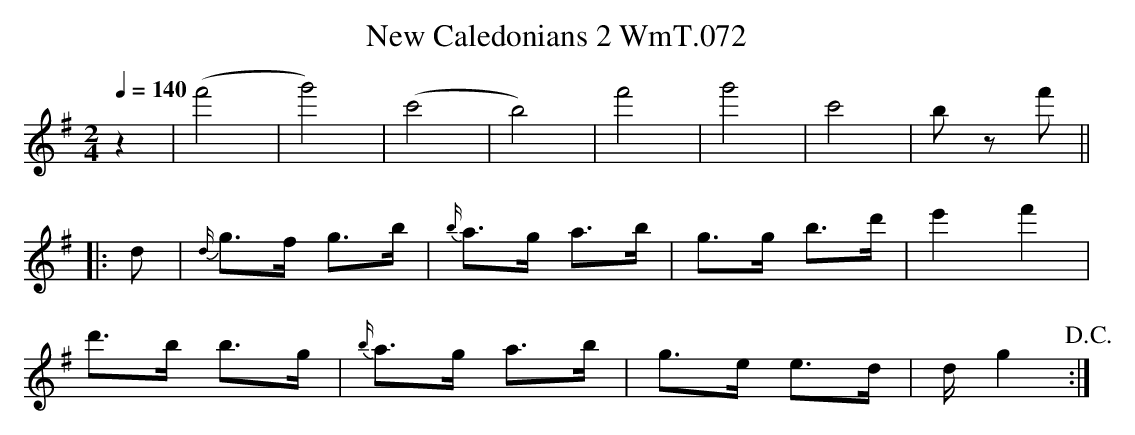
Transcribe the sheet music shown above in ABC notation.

X:1
T:New Caledonians 2 WmT.072
M:2/4
L:1/8
Q:1/4=140
K:G
z2|(f'4|g'4)|(c'4|b4)|f'4|g'4|c'4|bz f'||
|:d|{d/}g>f g>b|{b/}a>g a>b|g>g b>d'|e'2f'2|
d'>b b>g|{b/}a>g a>b|g>e e>d|[d/] g2 !D.C.!:|
